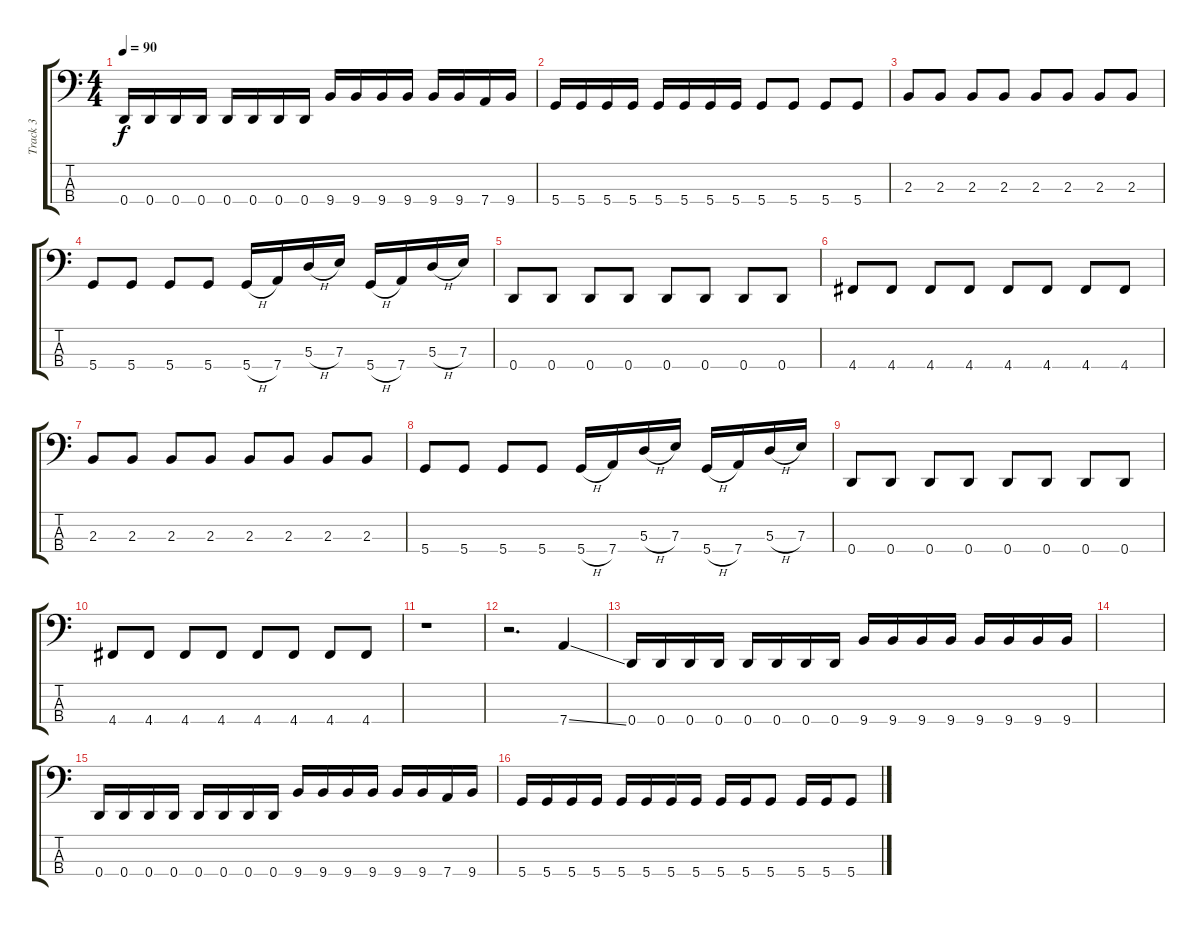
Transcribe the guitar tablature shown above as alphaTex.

\track ("Track 3" "Track 3") {instrument electricbassfinger}
\staff {score tabs}
\tuning (G2 D2 A1 D1) {hide}
\ts (4 4)
\tempo 90
\clef f4
\ks c
0.4.16{dy f} 0.4.16 0.4.16 0.4.16 0.4.16 0.4.16 0.4.16 0.4.16 9.4.16 9.4.16 9.4.16 9.4.16 9.4.16 9.4.16 7.4.16 9.4.16 |
5.4.16 5.4.16 5.4.16 5.4.16 5.4.16 5.4.16 5.4.16 5.4.16 5.4.8 5.4.8 5.4.8 5.4.8 |
2.3.8 2.3.8 2.3.8 2.3.8 2.3.8 2.3.8 2.3.8 2.3.8 |
5.4.8 5.4.8 5.4.8 5.4.8 5.4{h}.16 7.4.16 5.3{h}.16 7.3.16 5.4{h}.16 7.4.16 5.3{h}.16 7.3.16 |
0.4.8 0.4.8 0.4.8 0.4.8 0.4.8 0.4.8 0.4.8 0.4.8 |
4.4.8 4.4.8 4.4.8 4.4.8 4.4.8 4.4.8 4.4.8 4.4.8 |
2.3.8 2.3.8 2.3.8 2.3.8 2.3.8 2.3.8 2.3.8 2.3.8 |
5.4.8 5.4.8 5.4.8 5.4.8 5.4{h}.16 7.4.16 5.3{h}.16 7.3.16 5.4{h}.16 7.4.16 5.3{h}.16 7.3.16 |
0.4.8 0.4.8 0.4.8 0.4.8 0.4.8 0.4.8 0.4.8 0.4.8 |
4.4.8 4.4.8 4.4.8 4.4.8 4.4.8 4.4.8 4.4.8 4.4.8 |
r.1 |
r.2{d} 7.4{ss}.4 |
0.4.16 0.4.16 0.4.16 0.4.16 0.4.16 0.4.16 0.4.16 0.4.16 9.4.16 9.4.16 9.4.16 9.4.16 9.4.16 9.4.16 9.4.16 9.4.16 |
|
0.4.16 0.4.16 0.4.16 0.4.16 0.4.16 0.4.16 0.4.16 0.4.16 9.4.16 9.4.16 9.4.16 9.4.16 9.4.16 9.4.16 7.4.16 9.4.16 |
5.4.16 5.4.16 5.4.16 5.4.16 5.4.16 5.4.16 5.4.16 5.4.16 5.4.16 5.4.16 5.4.8 5.4.16 5.4.16 5.4.8
